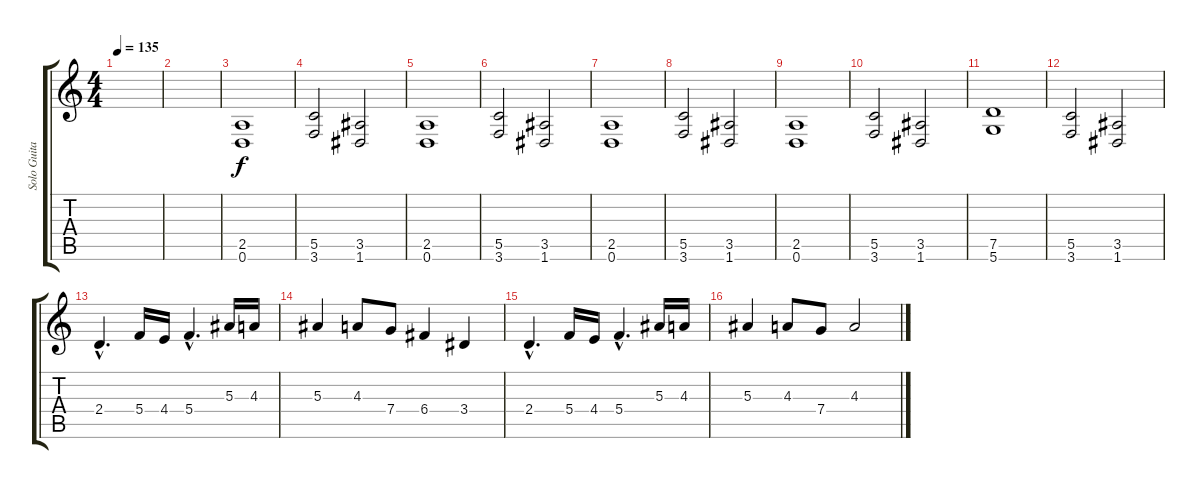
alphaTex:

\track ("Solo Guitar" "Solo Guita") {instrument distortionguitar}
\staff {score tabs}
\tuning (D4 A3 F3 C3 G2 D2) {hide}
\ts (4 4)
\tempo 135
\clef g2
\ks c
|
|
(2.5 0.6).1 |
(5.5 3.6).2 (3.5 1.6).2 |
(2.5 0.6).1 |
(5.5 3.6).2 (3.5 1.6).2 |
(2.5 0.6).1 |
(5.5 3.6).2 (3.5 1.6).2 |
(2.5 0.6).1 |
(5.5 3.6).2 (3.5 1.6).2 |
(7.5 5.6).1 |
(5.5 3.6).2 (3.5 1.6).2 |
2.4{hac}.4{d} 5.4.16 4.4.16 5.4{hac}.4{d} 5.3.16 4.3.16 |
5.3.4 4.3.8 7.4.8 6.4.4 3.4.4 |
2.4{hac}.4{d} 5.4.16 4.4.16 5.4{hac}.4{d} 5.3.16 4.3.16 |
5.3.4 4.3.8 7.4.8 4.3.2
